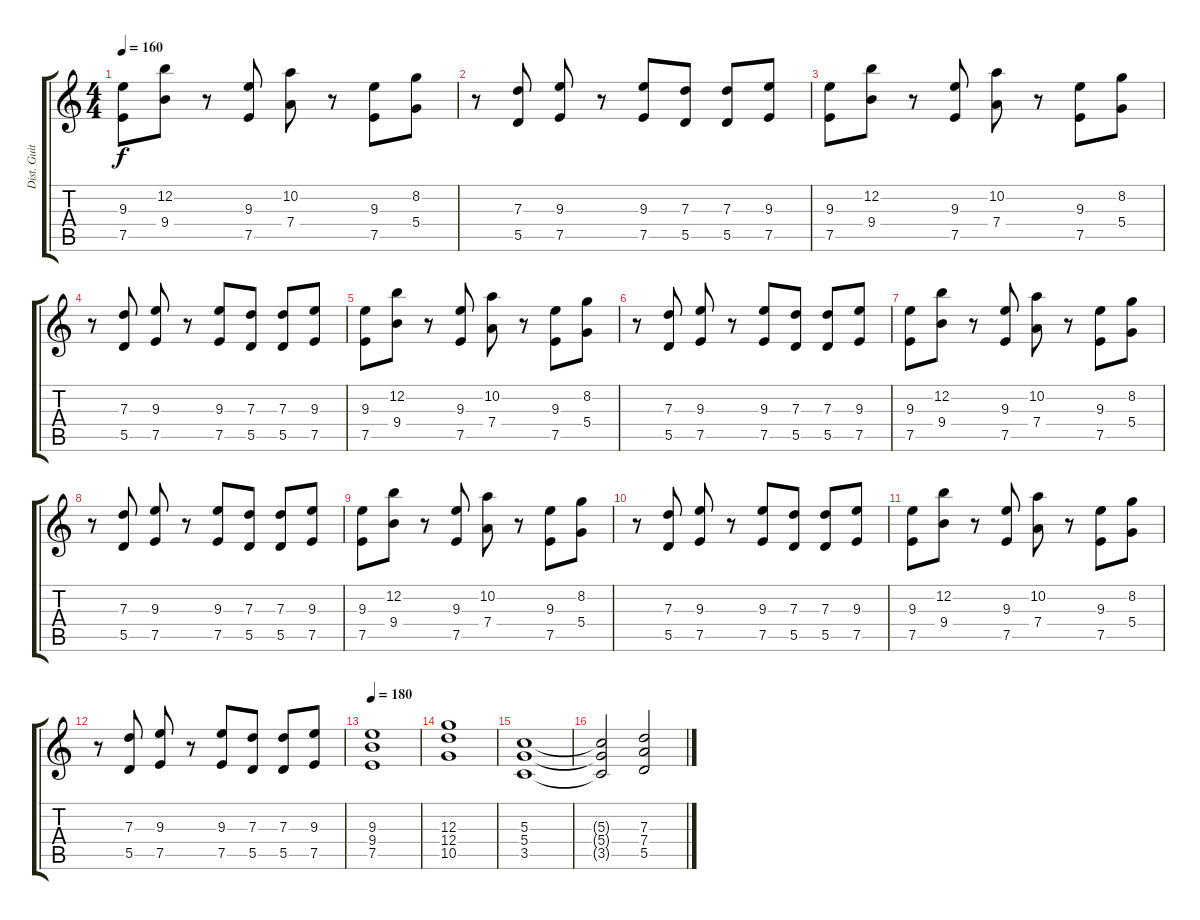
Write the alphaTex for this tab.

\track ("Dist. Guitar 1" "Dist. Guit") {instrument distortionguitar}
\staff {score tabs}
\tuning (E4 B3 G3 D3 A2 E2) {hide}
\ts (4 4)
\tempo 160
\clef g2
\ks c
(9.3 7.5).8{dy f} (12.2 9.4).8 r.8 (9.3 7.5).8 (10.2 7.4).8 r.8 (9.3 7.5).8 (8.2 5.4).8 |
r.8 (7.3 5.5).8 (9.3 7.5).8 r.8 (9.3 7.5).8 (7.3 5.5).8 (7.3 5.5).8 (9.3 7.5).8 |
(9.3 7.5).8 (12.2 9.4).8 r.8 (9.3 7.5).8 (10.2 7.4).8 r.8 (9.3 7.5).8 (8.2 5.4).8 |
r.8 (7.3 5.5).8 (9.3 7.5).8 r.8 (9.3 7.5).8 (7.3 5.5).8 (7.3 5.5).8 (9.3 7.5).8 |
(9.3 7.5).8 (12.2 9.4).8 r.8 (9.3 7.5).8 (10.2 7.4).8 r.8 (9.3 7.5).8 (8.2 5.4).8 |
r.8 (7.3 5.5).8 (9.3 7.5).8 r.8 (9.3 7.5).8 (7.3 5.5).8 (7.3 5.5).8 (9.3 7.5).8 |
(9.3 7.5).8 (12.2 9.4).8 r.8 (9.3 7.5).8 (10.2 7.4).8 r.8 (9.3 7.5).8 (8.2 5.4).8 |
r.8 (7.3 5.5).8 (9.3 7.5).8 r.8 (9.3 7.5).8 (7.3 5.5).8 (7.3 5.5).8 (9.3 7.5).8 |
(9.3 7.5).8 (12.2 9.4).8 r.8 (9.3 7.5).8 (10.2 7.4).8 r.8 (9.3 7.5).8 (8.2 5.4).8 |
r.8 (7.3 5.5).8 (9.3 7.5).8 r.8 (9.3 7.5).8 (7.3 5.5).8 (7.3 5.5).8 (9.3 7.5).8 |
(9.3 7.5).8 (12.2 9.4).8 r.8 (9.3 7.5).8 (10.2 7.4).8 r.8 (9.3 7.5).8 (8.2 5.4).8 |
r.8 (7.3 5.5).8 (9.3 7.5).8 r.8 (9.3 7.5).8 (7.3 5.5).8 (7.3 5.5).8 (9.3 7.5).8 |
\tempo 180
(9.3 9.4 7.5).1{instrument distortionguitar} |
(12.3 12.4 10.5).1 |
(5.3 5.4 3.5).1 |
(5.3{t} 5.4{t} 3.5{t}).2 (7.3 7.4 5.5).2
